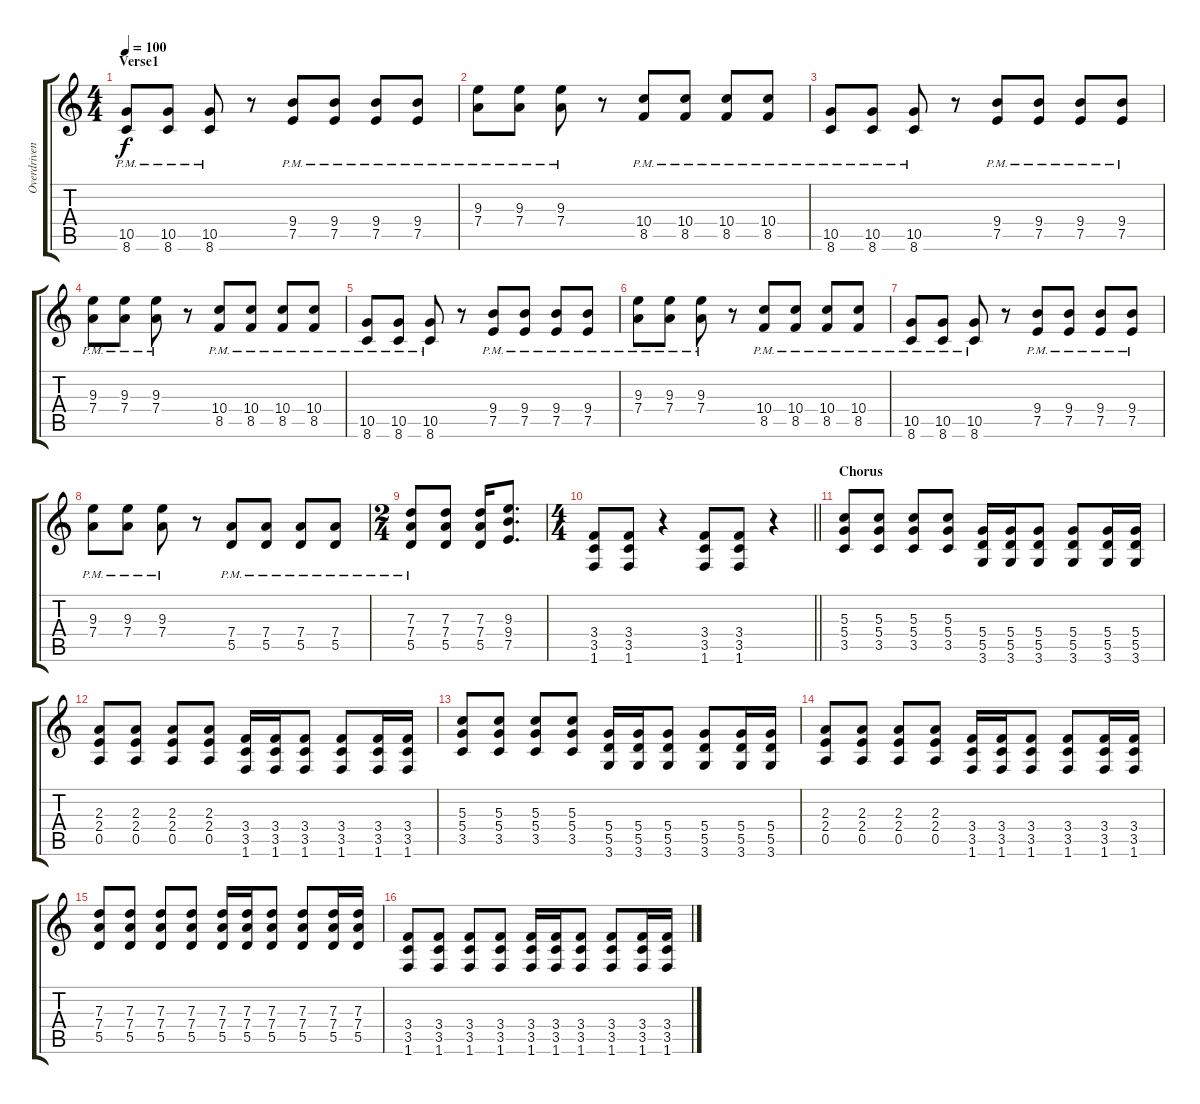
\track ("Overdriven Guitar" "Overdriven") {instrument overdrivenguitar}
\staff {score tabs}
\tuning (E4 B3 G3 D3 A2 E2) {hide}
\ts (4 4)
\section ("" "Verse1")
\tempo 100
\clef g2
\ks c
(10.5{pm} 8.6{pm}).8{dy f instrument overdrivenguitar} (10.5{pm} 8.6{pm}).8 (10.5{pm} 8.6{pm}).8 r.8 (9.4{pm} 7.5{pm}).8 (9.4{pm} 7.5{pm}).8 (9.4{pm} 7.5{pm}).8 (9.4{pm} 7.5{pm}).8 |
(9.3{pm} 7.4{pm}).8 (9.3{pm} 7.4{pm}).8 (9.3{pm} 7.4{pm}).8 r.8 (10.4{pm} 8.5{pm}).8 (10.4{pm} 8.5{pm}).8 (10.4{pm} 8.5{pm}).8 (10.4{pm} 8.5{pm}).8 |
(10.5{pm} 8.6{pm}).8 (10.5{pm} 8.6{pm}).8 (10.5{pm} 8.6{pm}).8 r.8 (9.4{pm} 7.5{pm}).8 (9.4{pm} 7.5{pm}).8 (9.4{pm} 7.5{pm}).8 (9.4{pm} 7.5{pm}).8 |
(9.3{pm} 7.4{pm}).8 (9.3{pm} 7.4{pm}).8 (9.3{pm} 7.4{pm}).8 r.8 (10.4{pm} 8.5{pm}).8 (10.4{pm} 8.5{pm}).8 (10.4{pm} 8.5{pm}).8 (10.4{pm} 8.5{pm}).8 |
(10.5{pm} 8.6{pm}).8 (10.5{pm} 8.6{pm}).8 (10.5{pm} 8.6{pm}).8 r.8 (9.4{pm} 7.5{pm}).8 (9.4{pm} 7.5{pm}).8 (9.4{pm} 7.5{pm}).8 (9.4{pm} 7.5{pm}).8 |
(9.3{pm} 7.4{pm}).8 (9.3{pm} 7.4{pm}).8 (9.3{pm} 7.4{pm}).8 r.8 (10.4{pm} 8.5{pm}).8 (10.4{pm} 8.5{pm}).8 (10.4{pm} 8.5{pm}).8 (10.4{pm} 8.5{pm}).8 |
(10.5{pm} 8.6{pm}).8 (10.5{pm} 8.6{pm}).8 (10.5{pm} 8.6{pm}).8 r.8 (9.4{pm} 7.5{pm}).8 (9.4{pm} 7.5{pm}).8 (9.4{pm} 7.5{pm}).8 (9.4{pm} 7.5{pm}).8 |
(9.3{pm} 7.4{pm}).8 (9.3{pm} 7.4{pm}).8 (9.3{pm} 7.4{pm}).8 r.8 (7.4{pm} 5.5{pm}).8 (7.4{pm} 5.5{pm}).8 (7.4{pm} 5.5{pm}).8 (7.4{pm} 5.5{pm}).8 |
\ts (2 4)
(7.3{pm} 7.4{pm} 5.5{pm}).8 (7.3 7.4 5.5).8 (7.3 7.4 5.5).16 (9.3 9.4 7.5).8{d} |
\ts (4 4)
\barLineRight lightlight
(3.4 3.5 1.6).8 (3.4 3.5 1.6).8 r.4 (3.4 3.5 1.6).8 (3.4 3.5 1.6).8 r.4 |
\section ("" "Chorus")
(5.3 5.4 3.5).8 (5.3 5.4 3.5).8 (5.3 5.4 3.5).8 (5.3 5.4 3.5).8 (5.4 5.5 3.6).16 (5.4 5.5 3.6).16 (5.4 5.5 3.6).8 (5.4 5.5 3.6).8 (5.4 5.5 3.6).16 (5.4 5.5 3.6).16 |
(2.3 2.4 0.5).8 (2.3 2.4 0.5).8 (2.3 2.4 0.5).8 (2.3 2.4 0.5).8 (3.4 3.5 1.6).16 (3.4 3.5 1.6).16 (3.4 3.5 1.6).8 (3.4 3.5 1.6).8 (3.4 3.5 1.6).16 (3.4 3.5 1.6).16 |
(5.3 5.4 3.5).8 (5.3 5.4 3.5).8 (5.3 5.4 3.5).8 (5.3 5.4 3.5).8 (5.4 5.5 3.6).16 (5.4 5.5 3.6).16 (5.4 5.5 3.6).8 (5.4 5.5 3.6).8 (5.4 5.5 3.6).16 (5.4 5.5 3.6).16 |
(2.3 2.4 0.5).8 (2.3 2.4 0.5).8 (2.3 2.4 0.5).8 (2.3 2.4 0.5).8 (3.4 3.5 1.6).16 (3.4 3.5 1.6).16 (3.4 3.5 1.6).8 (3.4 3.5 1.6).8 (3.4 3.5 1.6).16 (3.4 3.5 1.6).16 |
(7.3 7.4 5.5).8 (7.3 7.4 5.5).8 (7.3 7.4 5.5).8 (7.3 7.4 5.5).8 (7.3 7.4 5.5).16 (7.3 7.4 5.5).16 (7.3 7.4 5.5).8 (7.3 7.4 5.5).8 (7.3 7.4 5.5).16 (7.3 7.4 5.5).16 |
(3.4 3.5 1.6).8 (3.4 3.5 1.6).8 (3.4 3.5 1.6).8 (3.4 3.5 1.6).8 (3.4 3.5 1.6).16 (3.4 3.5 1.6).16 (3.4 3.5 1.6).8 (3.4 3.5 1.6).8 (3.4 3.5 1.6).16 (3.4 3.5 1.6).16
